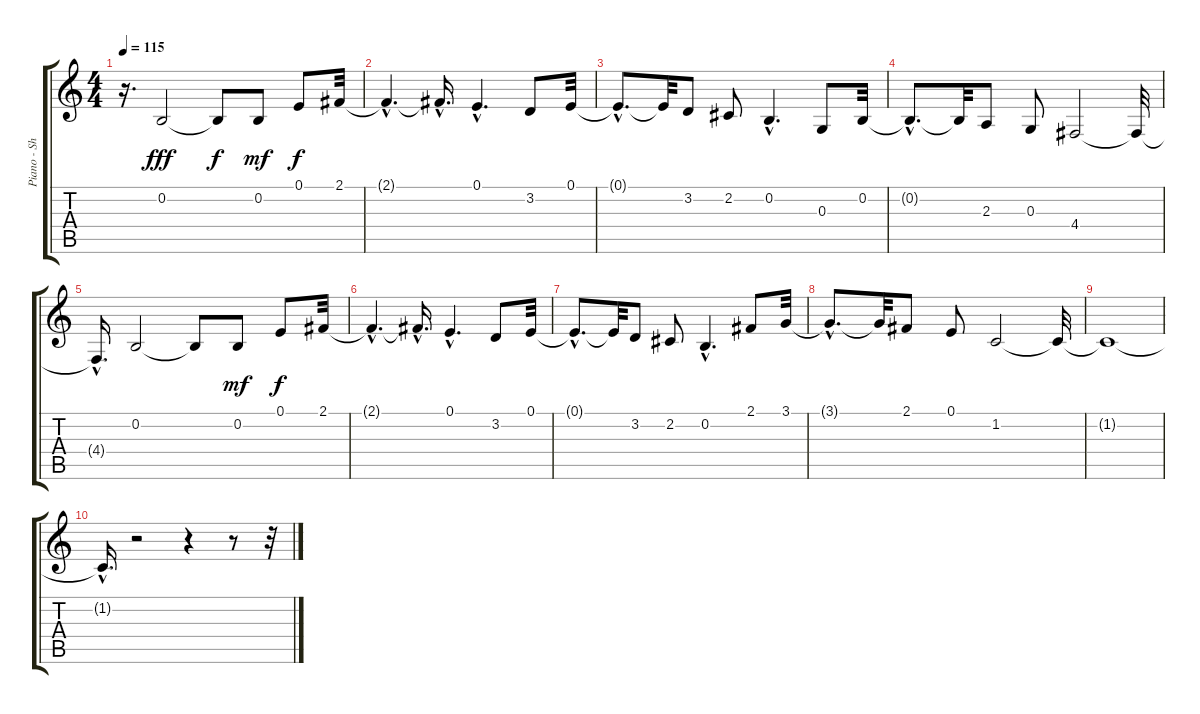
\track ("Piano - Sherinian" "Piano - Sh") {instrument acousticgrandpiano}
\staff {score tabs}
\tuning (E4 B3 G3 D3 A2 E2) {hide}
\ts (4 4)
\tempo 115
\clef g2
\ks c
r.16{d dy f} 0.2.2{dy fff} 0.2{t}.8{dy f} 0.2.8{dy mf} 0.1.8{dy f} 2.1.32 |
2.1{hac t}.4{d} 2.1{hac t}.16{d} 0.1{hac}.4{d} 3.2.8 0.1.32 |
0.1{hac t}.8{d} 0.1{t}.32 3.2.8 2.2.8 0.2{hac}.4{d} 0.3.8 0.2.32 |
0.2{hac t}.8{d} 0.2{t}.32 2.3.8 0.3.8 4.4.2 4.4{t}.32 |
4.4{hac t}.16{d} 0.2.2 0.2{t}.8 0.2.8{dy mf} 0.1.8{dy f} 2.1.32 |
2.1{hac t}.4{d} 2.1{hac t}.16{d} 0.1{hac}.4{d} 3.2.8 0.1.32 |
0.1{hac t}.8{d} 0.1{t}.32 3.2.8 2.2.8 0.2{hac}.4{d} 2.1.8 3.1.32 |
3.1{hac t}.8{d} 3.1{t}.32 2.1.8 0.1.8 1.2.2 1.2{t}.32 |
1.2{t}.1 |
1.2{hac t}.16{d} r.2 r.4 r.8 r.32
